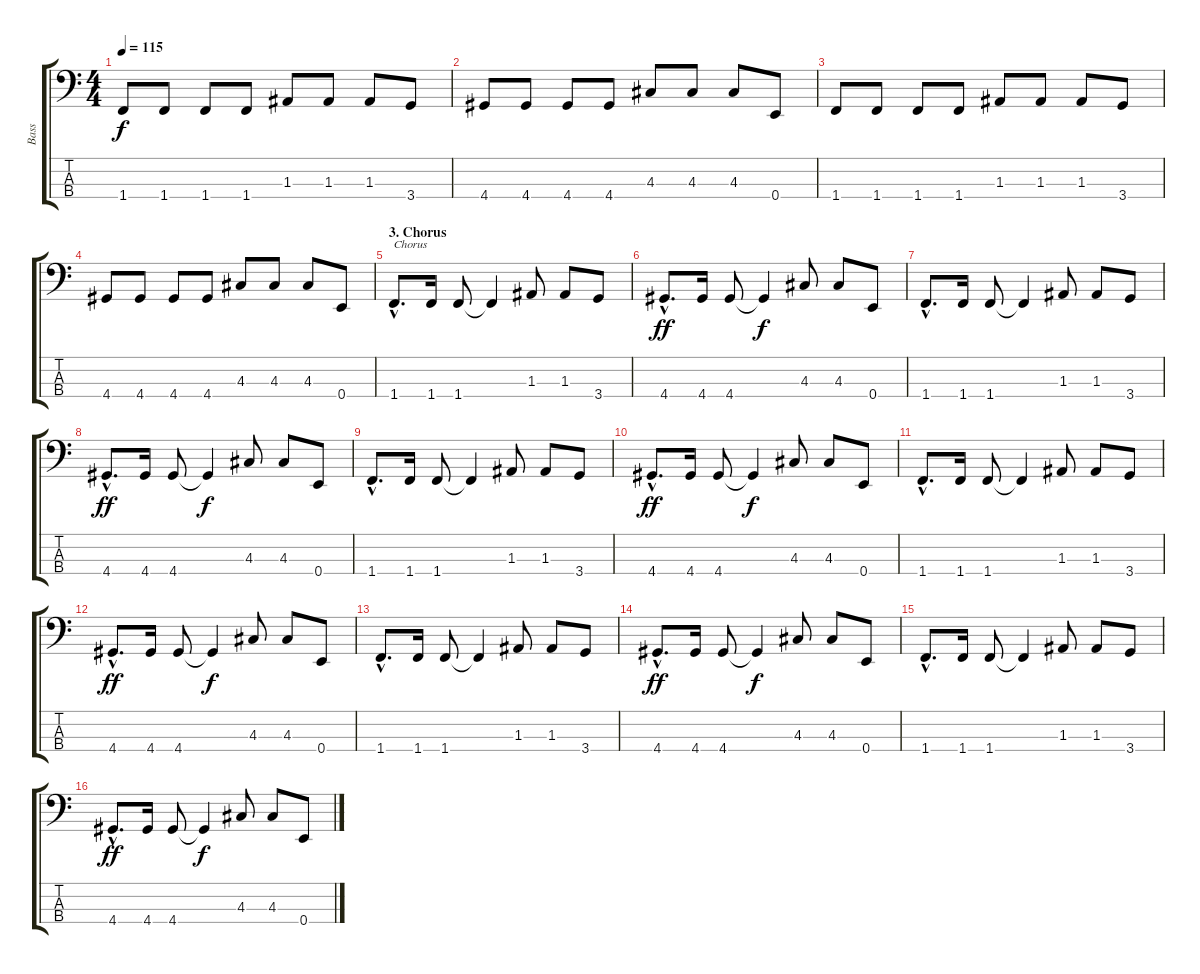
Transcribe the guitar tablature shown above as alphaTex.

\track ("Bass" "Bass") {instrument electricbassfinger}
\staff {score tabs}
\tuning (G2 D2 A1 E1) {hide}
\ts (4 4)
\tempo 115
\clef f4
\ks c
1.4.8{dy f} 1.4.8 1.4.8 1.4.8 1.3.8 1.3.8 1.3.8 3.4.8 |
4.4.8 4.4.8 4.4.8 4.4.8 4.3.8 4.3.8 4.3.8 0.4.8 |
1.4.8 1.4.8 1.4.8 1.4.8 1.3.8 1.3.8 1.3.8 3.4.8 |
4.4.8 4.4.8 4.4.8 4.4.8 4.3.8 4.3.8 4.3.8 0.4.8 |
\section ("" "3. Chorus")
1.4{hac}.8{d txt "Chorus"} 1.4.16 1.4.8 1.4{t}.4 1.3.8 1.3.8 3.4.8 |
4.4{hac}.8{d dy ff} 4.4.16 4.4.8 4.4{t}.4{dy f} 4.3.8 4.3.8 0.4.8 |
1.4{hac}.8{d} 1.4.16 1.4.8 1.4{t}.4 1.3.8 1.3.8 3.4.8 |
4.4{hac}.8{d dy ff} 4.4.16 4.4.8 4.4{t}.4{dy f} 4.3.8 4.3.8 0.4.8 |
1.4{hac}.8{d} 1.4.16 1.4.8 1.4{t}.4 1.3.8 1.3.8 3.4.8 |
4.4{hac}.8{d dy ff} 4.4.16 4.4.8 4.4{t}.4{dy f} 4.3.8 4.3.8 0.4.8 |
1.4{hac}.8{d} 1.4.16 1.4.8 1.4{t}.4 1.3.8 1.3.8 3.4.8 |
4.4{hac}.8{d dy ff} 4.4.16 4.4.8 4.4{t}.4{dy f} 4.3.8 4.3.8 0.4.8 |
1.4{hac}.8{d} 1.4.16 1.4.8 1.4{t}.4 1.3.8 1.3.8 3.4.8 |
4.4{hac}.8{d dy ff} 4.4.16 4.4.8 4.4{t}.4{dy f} 4.3.8 4.3.8 0.4.8 |
1.4{hac}.8{d} 1.4.16 1.4.8 1.4{t}.4 1.3.8 1.3.8 3.4.8 |
4.4{hac}.8{d dy ff} 4.4.16 4.4.8 4.4{t}.4{dy f} 4.3.8 4.3.8 0.4.8
